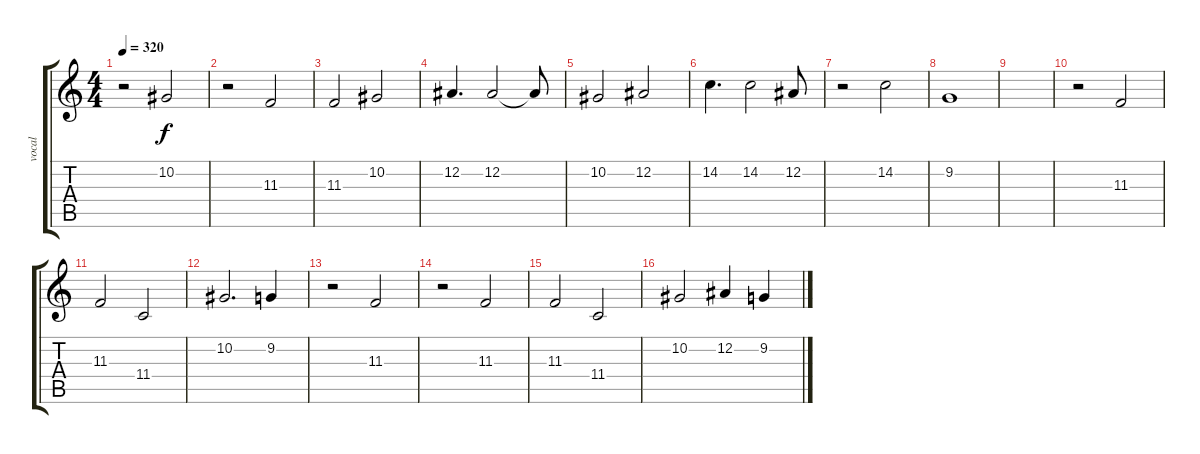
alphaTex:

\track ("vocal" "vocal") {instrument choiraahs}
\staff {score tabs}
\tuning (Eb4 Bb3 Gb3 Db3 Ab2 Eb2) {hide}
\ts (4 4)
\tempo 320
\clef g2
\ks c
r.2{dy f} 10.2.2 |
r.2 11.3.2 |
11.3.2 10.2.2 |
12.2.4{d} 12.2.2 12.2{t}.8 |
10.2.2 12.2.2 |
14.2.4{d} 14.2.2 12.2.8 |
r.2 14.2.2 |
9.2.1 |
|
r.2 11.3.2 |
11.3.2 11.4.2 |
10.2.2{d} 9.2.4 |
r.2 11.3.2 |
r.2 11.3.2 |
11.3.2 11.4.2 |
10.2.2 12.2.4 9.2.4
